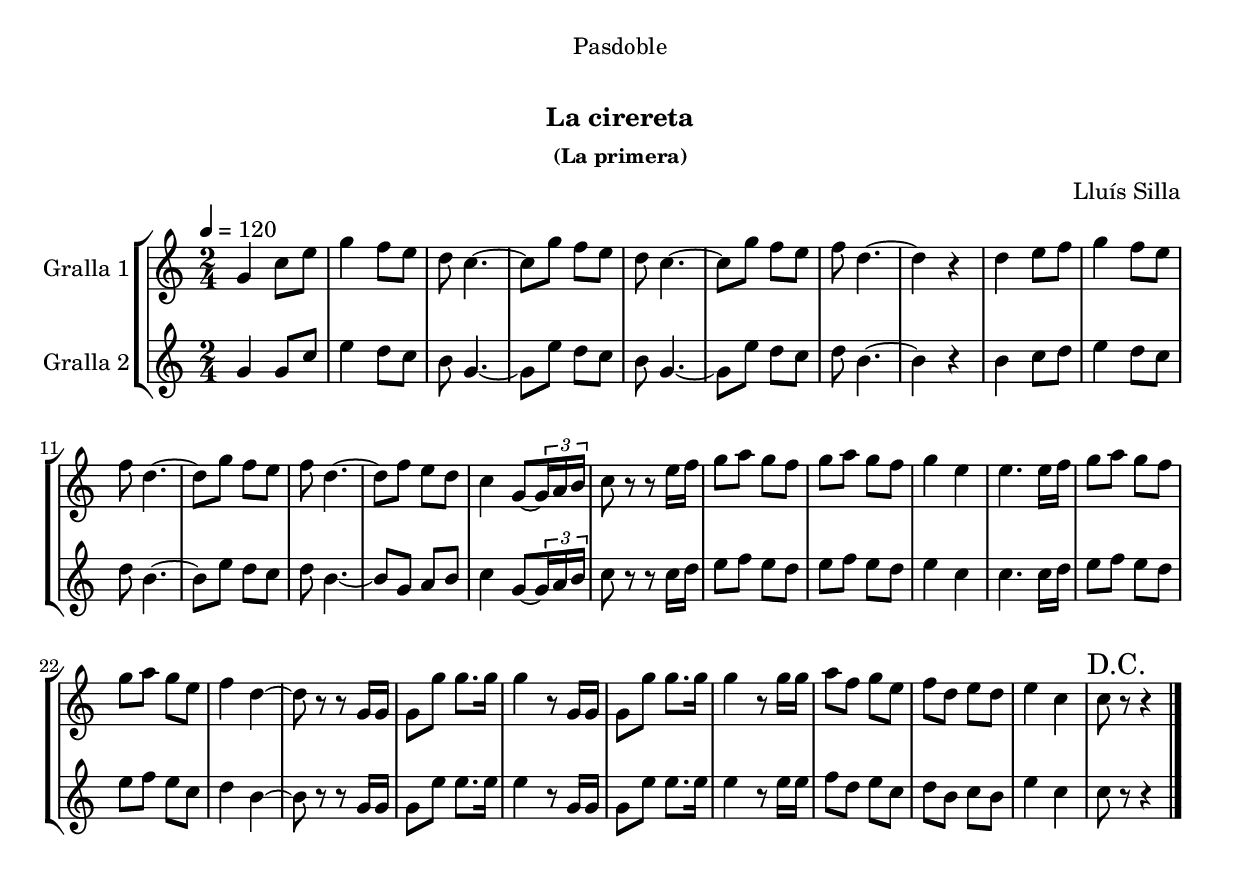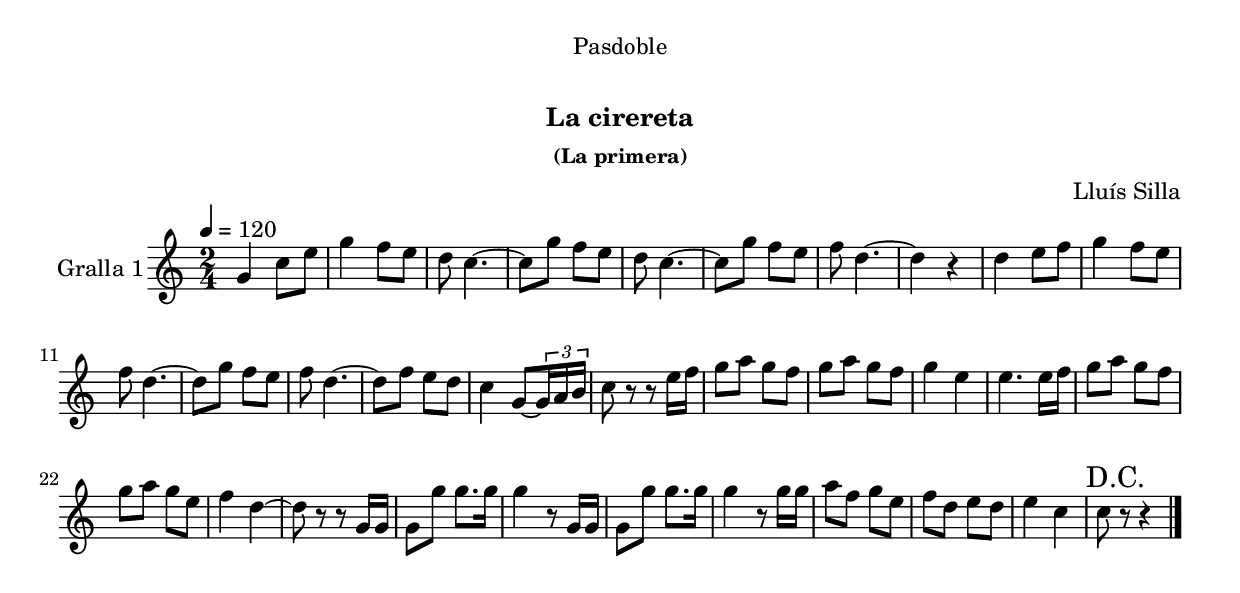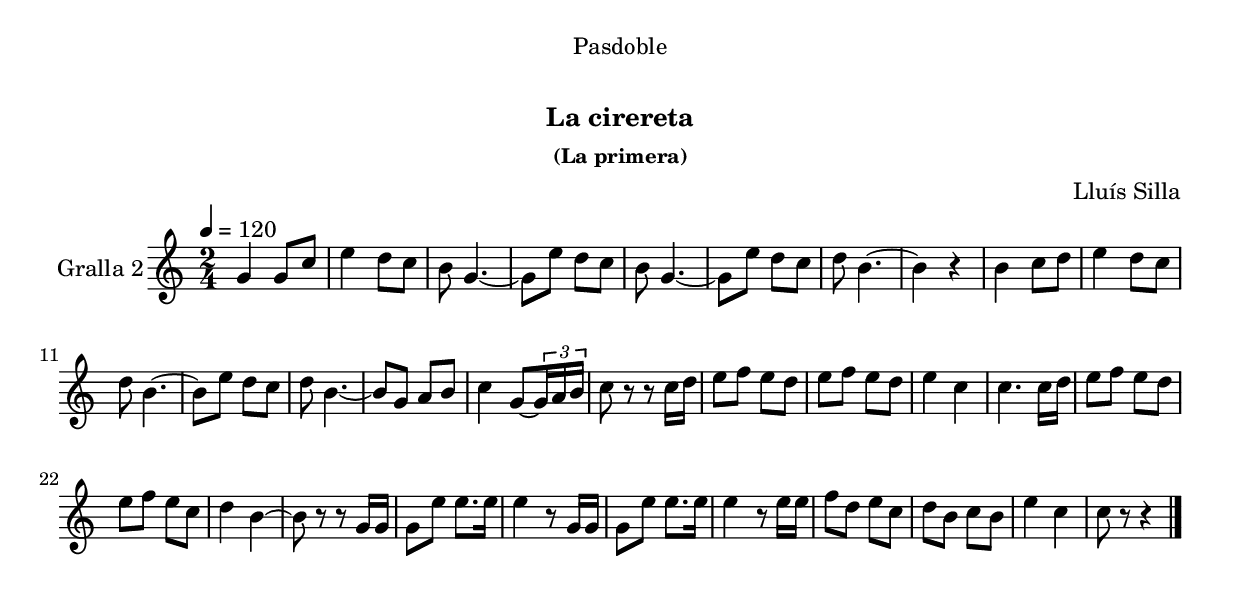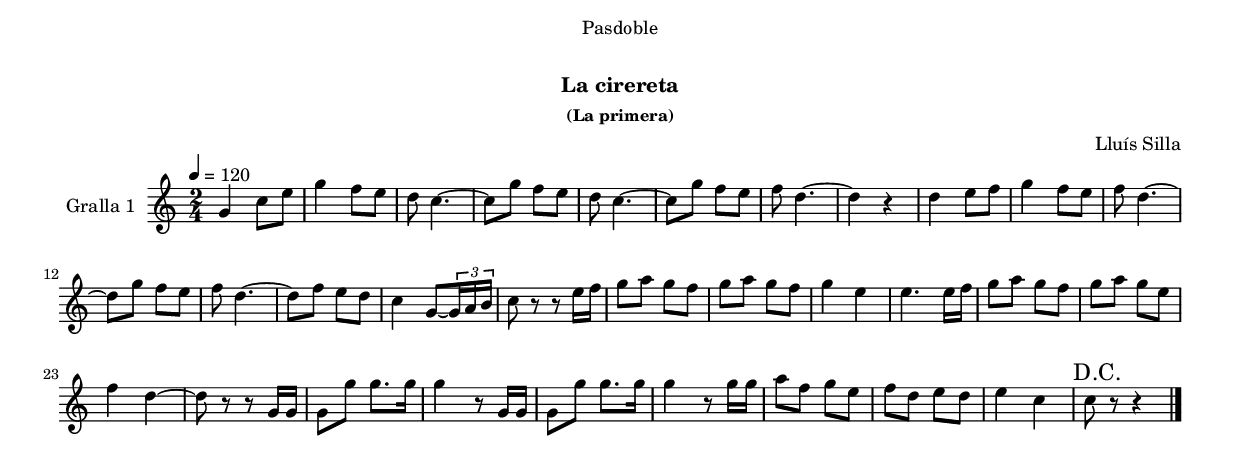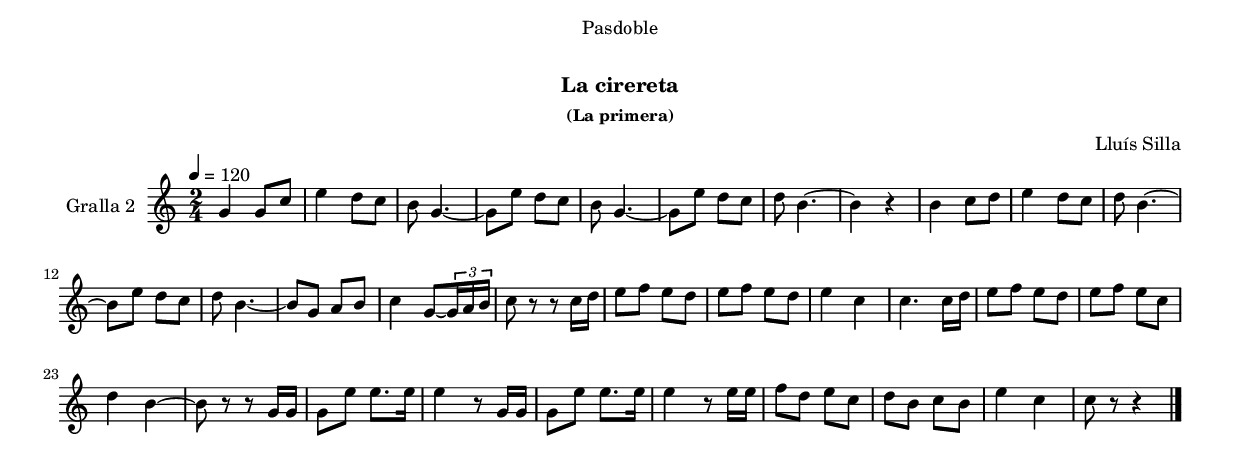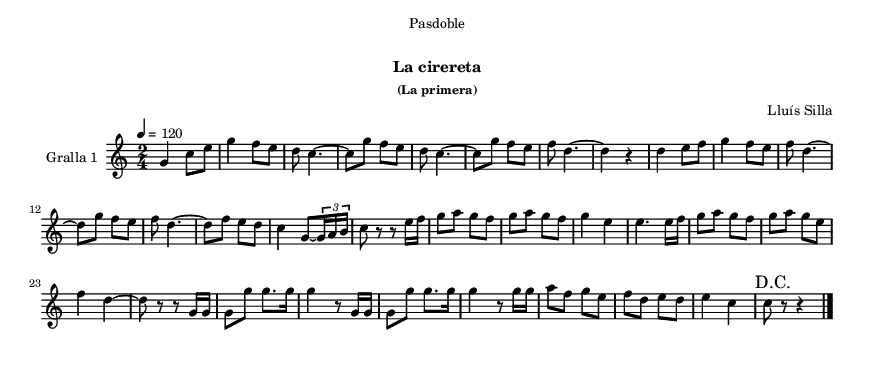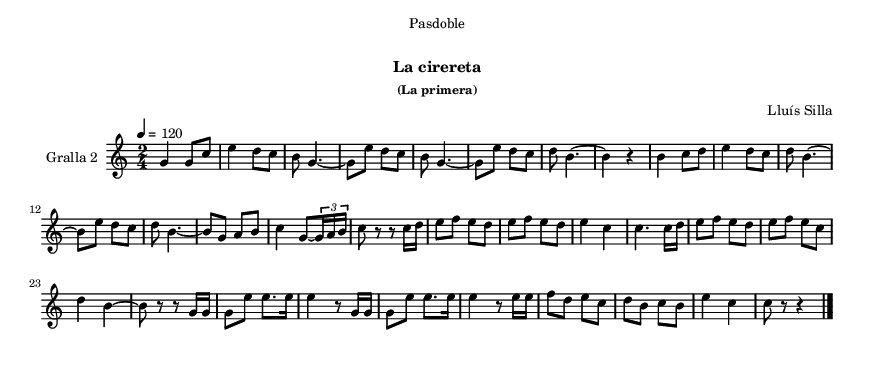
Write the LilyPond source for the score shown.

\version "2.16.0"

\header {
  dedication="Pasdoble"
  title="   "
  subtitle="La cirereta"
  subsubtitle="(La primera)"
  poet=""
  meter=""
  piece=""
  composer="Lluís Silla"
  arranger=""
  opus=""
  instrument=""
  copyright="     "
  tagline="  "
}

liniaroAa =
\relative g'
{
  \tempo 4=120
  \clef treble
  \key c \major
  \time 2/4
  g4 c8 e  |
  g4 f8 e  |
  d8 c4. ~  |
  c8 g' f e  |
  %05
  d8 c4. ~  |
  c8 g' f e  |
  f8 d4. ~  |
  d4 r  |
  d4 e8 f  |
  %10
  g4 f8 e  |
  f8 d4. ~  |
  d8 g f e  |
  f8 d4. ~  |
  d8 f e d  |
  %15
  c4 g8 ~ \times 2/3 { g16 a b }  |
  c8 r r e16 f  |
  g8 a g f  |
  g8 a g f  |
  g4 e  |
  %20
  e4. e16 f  |
  g8 a g f  |
  g8 a g e  |
  f4 d ~  |
  d8 r r g,16 g  |
  %25
  g8 g' g8. g16  |
  g4 r8 g,16 g  |
  g8 g' g8. g16  |
  g4 r8 g16 g  |
  a8 f g e  |
  %30
  f8 d e d  |
  e4 c  |
  \mark "D.C." c8 r r4  \bar "|."
}

liniaroAb =
\relative g'
{
  \tempo 4=120
  \clef treble
  \key c \major
  \time 2/4
  g4 g8 c  |
  e4 d8 c  |
  b8 g4. ~  |
  g8 e' d c  |
  %05
  b8 g4. ~  |
  g8 e' d c  |
  d8 b4. ~  |
  b4 r  |
  b4 c8 d  |
  %10
  e4 d8 c  |
  d8 b4. ~  |
  b8 e d c  |
  d8 b4. ~  |
  b8 g a b  |
  %15
  c4 g8 ~ \times 2/3 { g16 a b }  |
  c8 r r c16 d  |
  e8 f e d  |
  e8 f e d  |
  e4 c  |
  %20
  c4. c16 d  |
  e8 f e d  |
  e8 f e c  |
  d4 b ~  |
  b8 r r g16 g  |
  %25
  g8 e' e8. e16  |
  e4 r8 g,16 g  |
  g8 e' e8. e16  |
  e4 r8 e16 e  |
  f8 d e c  |
  %30
  d8 b c b  |
  e4 c  |
  c8 r r4  \bar "|."
}

\book {

\paper {
  print-page-number = false
  #(set-paper-size "a4")
  #(layout-set-staff-size 20)
}

\bookpart {
  \score {
    \new StaffGroup {
      \override Score.RehearsalMark #'self-alignment-X = #LEFT
      <<
        \new Staff \with {instrumentName = #"Gralla 1" } \liniaroAa
        \new Staff \with {instrumentName = #"Gralla 2" } \liniaroAb
      >>
    }
    \layout {}
  }\score { \unfoldRepeats
    \new StaffGroup {
      \override Score.RehearsalMark #'self-alignment-X = #LEFT
      <<
        \new Staff \with {instrumentName = #"Gralla 1" } \liniaroAa
        \new Staff \with {instrumentName = #"Gralla 2" } \liniaroAb
      >>
    }
    \midi {}
  }
}

\bookpart {
  \header {}
  \score {
    \new StaffGroup {
      \override Score.RehearsalMark #'self-alignment-X = #LEFT
      <<
        \new Staff \with {instrumentName = #"Gralla 1" } \liniaroAa
      >>
    }
    \layout {}
  }\score { \unfoldRepeats
    \new StaffGroup {
      \override Score.RehearsalMark #'self-alignment-X = #LEFT
      <<
        \new Staff \with {instrumentName = #"Gralla 1" } \liniaroAa
      >>
    }
    \midi {}
  }
}

\bookpart {
  \header {}
  \score {
    \new StaffGroup {
      \override Score.RehearsalMark #'self-alignment-X = #LEFT
      <<
        \new Staff \with {instrumentName = #"Gralla 2" } \liniaroAb
      >>
    }
    \layout {}
  }\score { \unfoldRepeats
    \new StaffGroup {
      \override Score.RehearsalMark #'self-alignment-X = #LEFT
      <<
        \new Staff \with {instrumentName = #"Gralla 2" } \liniaroAb
      >>
    }
    \midi {}
  }
}

}

\book {

\paper {
  print-page-number = false
  #(set-paper-size "a5landscape")
  #(layout-set-staff-size 16)
}

\bookpart {
  \header {}
  \score {
    \new StaffGroup {
      \override Score.RehearsalMark #'self-alignment-X = #LEFT
      <<
        \new Staff \with {instrumentName = #"Gralla 1" } \liniaroAa
      >>
    }
    \layout {}
  }
}

\bookpart {
  \header {}
  \score {
    \new StaffGroup {
      \override Score.RehearsalMark #'self-alignment-X = #LEFT
      <<
        \new Staff \with {instrumentName = #"Gralla 2" } \liniaroAb
      >>
    }
    \layout {}
  }
}

}

\book {

\paper {
  print-page-number = false
  #(set-paper-size "a6landscape")
  #(layout-set-staff-size 12)
}

\bookpart {
  \header {}
  \score {
    \new StaffGroup {
      \override Score.RehearsalMark #'self-alignment-X = #LEFT
      <<
        \new Staff \with {instrumentName = #"Gralla 1" } \liniaroAa
      >>
    }
    \layout {}
  }
}

\bookpart {
  \header {}
  \score {
    \new StaffGroup {
      \override Score.RehearsalMark #'self-alignment-X = #LEFT
      <<
        \new Staff \with {instrumentName = #"Gralla 2" } \liniaroAb
      >>
    }
    \layout {}
  }
}

}

